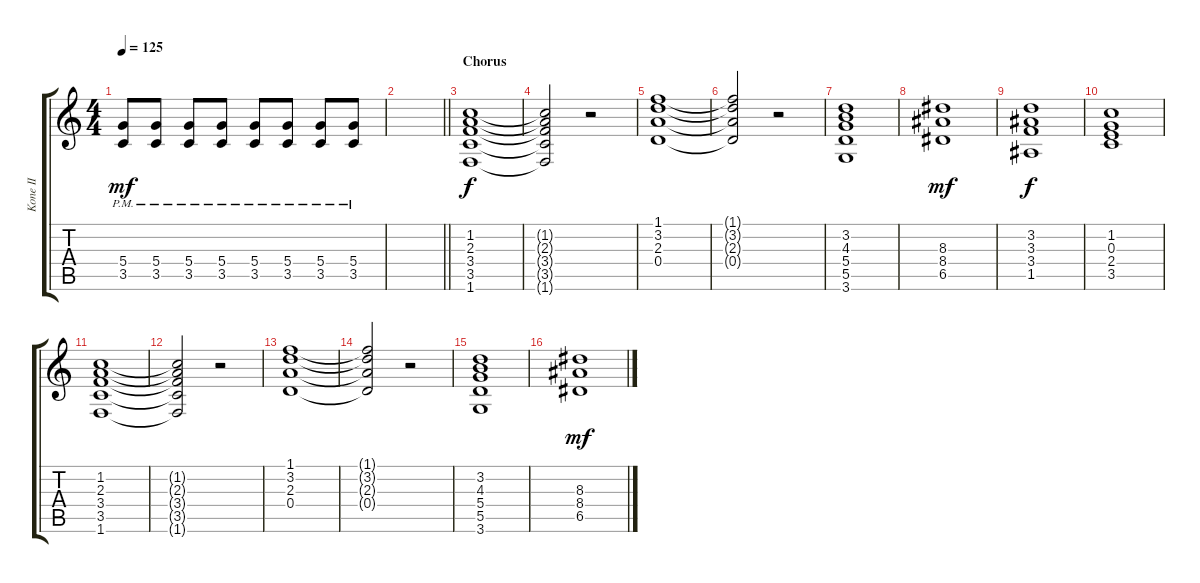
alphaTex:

\track ("Kone II" "Kone II") {instrument distortionguitar}
\staff {score tabs}
\tuning (E4 B3 G3 D3 A2 E2) {hide}
\ts (4 4)
\tempo 125
\clef g2
\ks c
(5.4{pm} 3.5{pm}).8{dy mf} (5.4{pm} 3.5{pm}).8 (5.4{pm} 3.5{pm}).8 (5.4{pm} 3.5{pm}).8 (5.4{pm} 3.5{pm}).8 (5.4{pm} 3.5{pm}).8 (5.4{pm} 3.5{pm}).8 (5.4{pm} 3.5{pm}).8 |
\barLineRight lightlight
|
\section ("" "Chorus ")
(1.2 2.3 3.4 3.5 1.6).1{dy f} |
(1.2{t} 2.3{t} 3.4{t} 3.5{t} 1.6{t}).2 r.2 |
(1.1 3.2 2.3 0.4).1 |
(1.1{t} 3.2{t} 2.3{t} 0.4{t}).2 r.2 |
(3.2 4.3 5.4 5.5 3.6).1 |
(8.3 8.4 6.5).1{dy mf} |
(3.2 3.3 3.4 1.5).1{dy f} |
(1.2 0.3 2.4 3.5).1 |
(1.2 2.3 3.4 3.5 1.6).1 |
(1.2{t} 2.3{t} 3.4{t} 3.5{t} 1.6{t}).2 r.2 |
(1.1 3.2 2.3 0.4).1 |
(1.1{t} 3.2{t} 2.3{t} 0.4{t}).2 r.2 |
(3.2 4.3 5.4 5.5 3.6).1 |
(8.3 8.4 6.5).1{dy mf}
